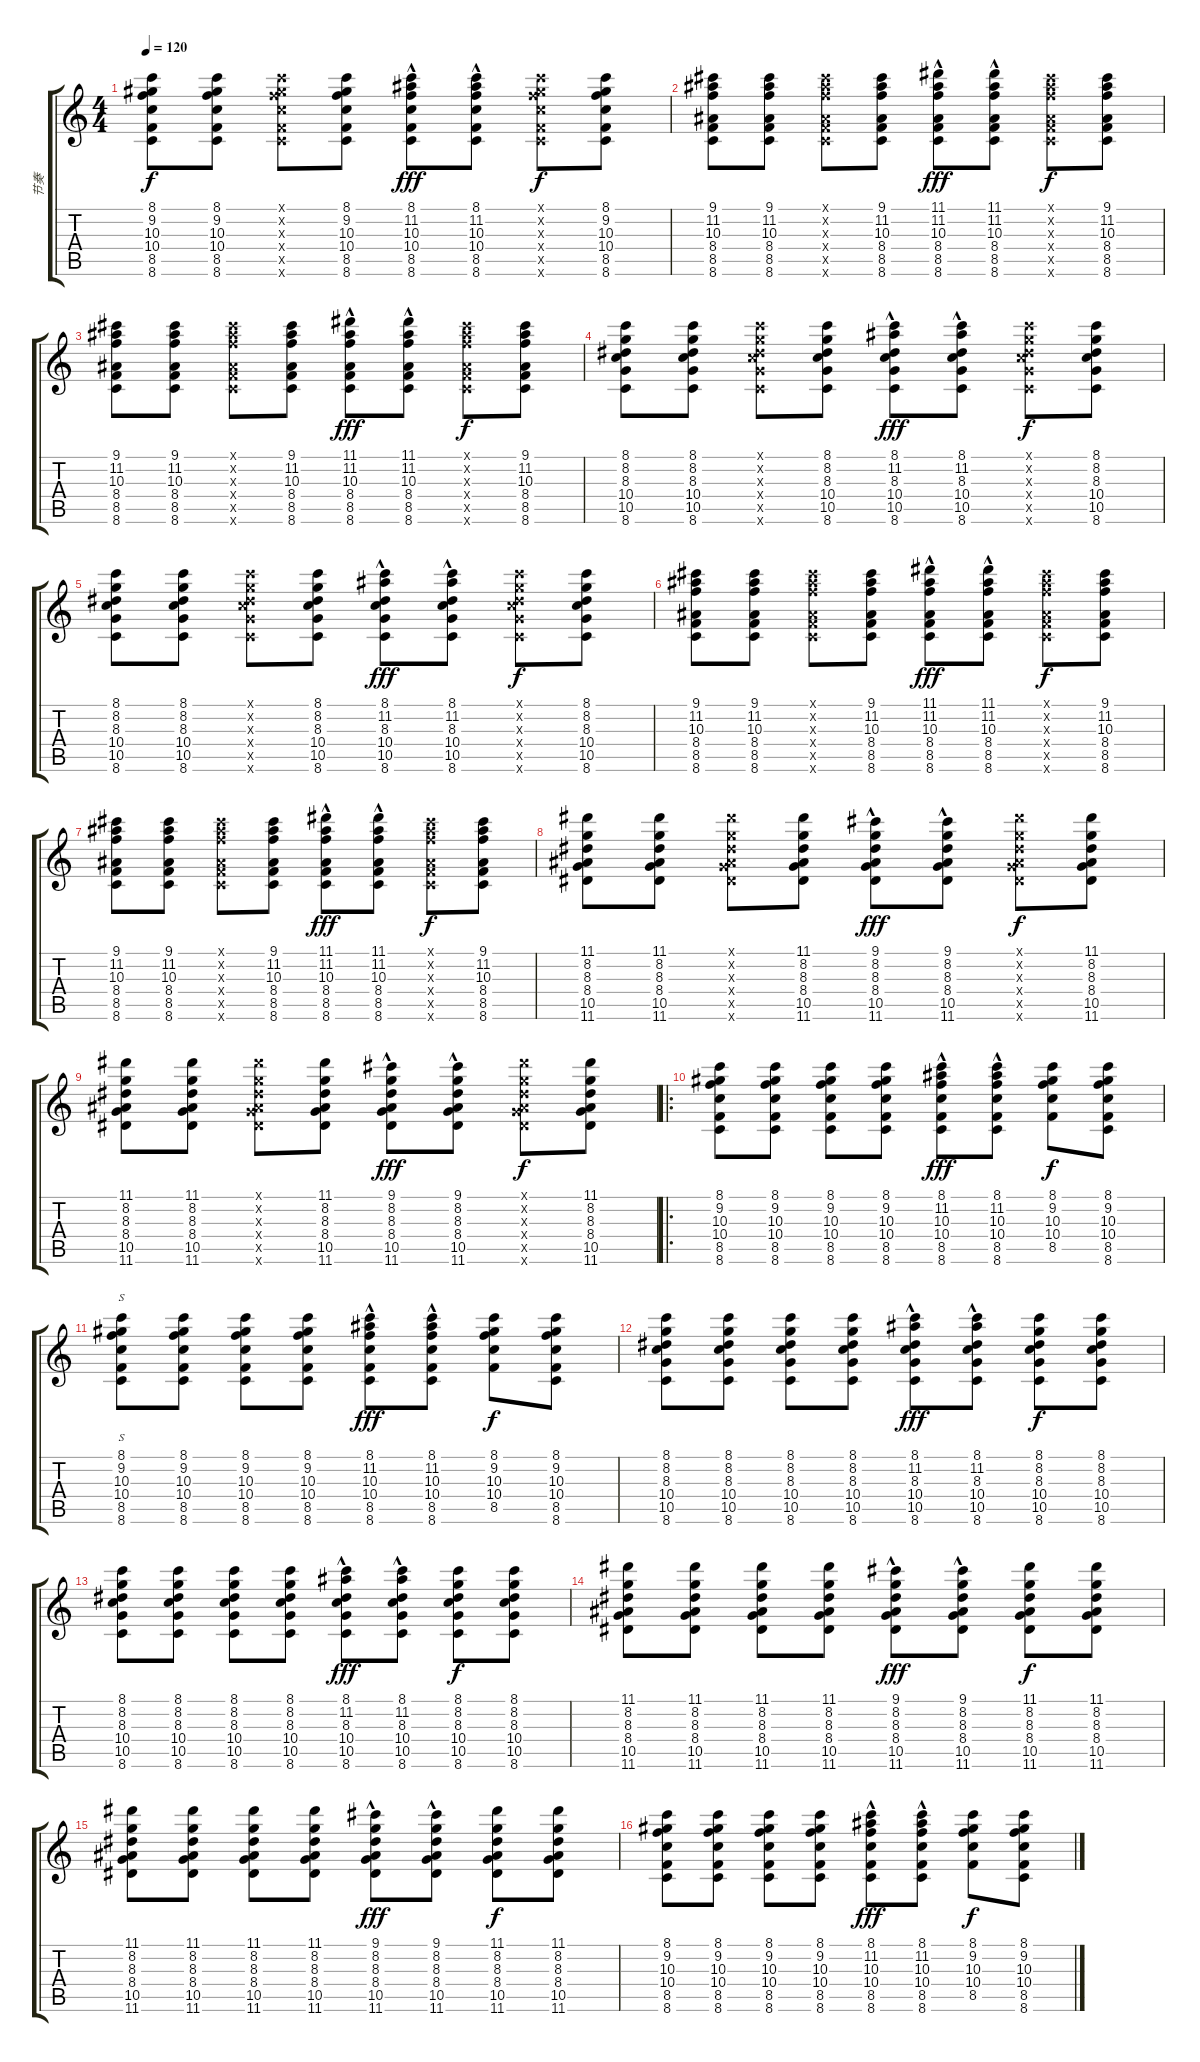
\track ("节奏" "节奏") {instrument electricguitarclean}
\staff {score tabs}
\tuning (E4 B3 G3 D3 A2 E2) {hide}
\ts (4 4)
\tempo 120
\clef g2
\ks c
(8.1 9.2 10.3 10.4 8.5 8.6).8{dy f} (8.1 9.2 10.3 10.4 8.5 8.6).8 (8.1{x} 9.2{x} 10.3{x} 10.4{x} 8.5{x} 8.6{x}).8 (8.1 9.2 10.3 10.4 8.5 8.6).8 (8.1 11.2{hac} 10.3 10.4 8.5 8.6).8{dy fff} (8.1 11.2{hac} 10.3 10.4 8.5 8.6).8 (8.1{x} 9.2{x} 10.3{x} 10.4{x} 8.5{x} 8.6{x}).8{dy f} (8.1 9.2 10.3 10.4 8.5 8.6).8 |
(9.1 11.2 10.3 8.4 8.5 8.6).8 (9.1 11.2 10.3 8.4 8.5 8.6).8 (9.1{x} 11.2{x} 10.3{x} 8.4{x} 8.5{x} 8.6{x}).8 (9.1 11.2 10.3 8.4 8.5 8.6).8 (11.1{hac} 11.2 10.3 8.4 8.5 8.6).8{dy fff} (11.1{hac} 11.2 10.3 8.4 8.5 8.6).8 (9.1{x} 11.2{x} 10.3{x} 8.4{x} 8.5{x} 8.6{x}).8{dy f} (9.1 11.2 10.3 8.4 8.5 8.6).8 |
(9.1 11.2 10.3 8.4 8.5 8.6).8 (9.1 11.2 10.3 8.4 8.5 8.6).8 (9.1{x} 11.2{x} 10.3{x} 8.4{x} 8.5{x} 8.6{x}).8 (9.1 11.2 10.3 8.4 8.5 8.6).8 (11.1{hac} 11.2 10.3 8.4 8.5 8.6).8{dy fff} (11.1{hac} 11.2 10.3 8.4 8.5 8.6).8 (9.1{x} 11.2{x} 10.3{x} 8.4{x} 8.5{x} 8.6{x}).8{dy f} (9.1 11.2 10.3 8.4 8.5 8.6).8 |
(8.1 8.2 8.3 10.4 10.5 8.6).8 (8.1 8.2 8.3 10.4 10.5 8.6).8 (8.1{x} 8.2{x} 8.3{x} 10.4{x} 10.5{x} 8.6{x}).8 (8.1 8.2 8.3 10.4 10.5 8.6).8 (8.1{hac} 11.2{hac} 8.3 10.4 10.5 8.6).8{dy fff} (8.1{hac} 11.2{hac} 8.3 10.4 10.5 8.6).8 (8.1{x} 8.2{x} 8.3{x} 10.4{x} 10.5{x} 8.6{x}).8{dy f} (8.1 8.2 8.3 10.4 10.5 8.6).8 |
(8.1 8.2 8.3 10.4 10.5 8.6).8 (8.1 8.2 8.3 10.4 10.5 8.6).8 (8.1{x} 8.2{x} 8.3{x} 10.4{x} 10.5{x} 8.6{x}).8 (8.1 8.2 8.3 10.4 10.5 8.6).8 (8.1{hac} 11.2{hac} 8.3 10.4 10.5 8.6).8{dy fff} (8.1{hac} 11.2{hac} 8.3 10.4 10.5 8.6).8 (8.1{x} 8.2{x} 8.3{x} 10.4{x} 10.5{x} 8.6{x}).8{dy f} (8.1 8.2 8.3 10.4 10.5 8.6).8 |
(9.1 11.2 10.3 8.4 8.5 8.6).8 (9.1 11.2 10.3 8.4 8.5 8.6).8 (9.1{x} 11.2{x} 10.3{x} 8.4{x} 8.5{x} 8.6{x}).8 (9.1 11.2 10.3 8.4 8.5 8.6).8 (11.1{hac} 11.2 10.3 8.4 8.5 8.6).8{dy fff} (11.1{hac} 11.2 10.3 8.4 8.5 8.6).8 (9.1{x} 11.2{x} 10.3{x} 8.4{x} 8.5{x} 8.6{x}).8{dy f} (9.1 11.2 10.3 8.4 8.5 8.6).8 |
(9.1 11.2 10.3 8.4 8.5 8.6).8 (9.1 11.2 10.3 8.4 8.5 8.6).8 (9.1{x} 11.2{x} 10.3{x} 8.4{x} 8.5{x} 8.6{x}).8 (9.1 11.2 10.3 8.4 8.5 8.6).8 (11.1{hac} 11.2 10.3 8.4 8.5 8.6).8{dy fff} (11.1{hac} 11.2 10.3 8.4 8.5 8.6).8 (9.1{x} 11.2{x} 10.3{x} 8.4{x} 8.5{x} 8.6{x}).8{dy f} (9.1 11.2 10.3 8.4 8.5 8.6).8 |
(11.1 8.2 8.3 8.4 10.5 11.6).8 (11.1 8.2 8.3 8.4 10.5 11.6).8 (11.1{x} 8.2{x} 8.3{x} 8.4{x} 10.5{x} 11.6{x}).8 (11.1 8.2 8.3 8.4 10.5 11.6).8 (9.1{hac} 8.2{hac} 8.3 8.4 10.5 11.6).8{dy fff} (9.1{hac} 8.2{hac} 8.3 8.4 10.5 11.6).8 (11.1{x} 8.2{x} 8.3{x} 8.4{x} 10.5{x} 11.6{x}).8{dy f} (11.1 8.2 8.3 8.4 10.5 11.6).8 |
(11.1 8.2 8.3 8.4 10.5 11.6).8 (11.1 8.2 8.3 8.4 10.5 11.6).8 (11.1{x} 8.2{x} 8.3{x} 8.4{x} 10.5{x} 11.6{x}).8 (11.1 8.2 8.3 8.4 10.5 11.6).8 (9.1{hac} 8.2{hac} 8.3 8.4 10.5 11.6).8{dy fff} (9.1{hac} 8.2{hac} 8.3 8.4 10.5 11.6).8 (11.1{x} 8.2{x} 8.3{x} 8.4{x} 10.5{x} 11.6{x}).8{dy f} (11.1 8.2 8.3 8.4 10.5 11.6).8 |
\ro
(8.1 9.2 10.3 10.4 8.5 8.6).8 (8.1 9.2 10.3 10.4 8.5 8.6).8 (8.1 9.2 10.3 10.4 8.5 8.6).8 (8.1 9.2 10.3 10.4 8.5 8.6).8 (8.1 11.2{hac} 10.3 10.4 8.5 8.6).8{dy fff} (8.1 11.2{hac} 10.3 10.4 8.5 8.6).8 (8.1 9.2 10.3 10.4 8.5).8{dy f} (8.1 9.2 10.3 10.4 8.5 8.6).8 |
(8.1 9.2 10.3 10.4 8.5 8.6).8{s} (8.1 9.2 10.3 10.4 8.5 8.6).8 (8.1 9.2 10.3 10.4 8.5 8.6).8 (8.1 9.2 10.3 10.4 8.5 8.6).8 (8.1 11.2{hac} 10.3 10.4 8.5 8.6).8{dy fff} (8.1 11.2{hac} 10.3 10.4 8.5 8.6).8 (8.1 9.2 10.3 10.4 8.5).8{dy f} (8.1 9.2 10.3 10.4 8.5 8.6).8 |
(8.1 8.2 8.3 10.4 10.5 8.6).8 (8.1 8.2 8.3 10.4 10.5 8.6).8 (8.1 8.2 8.3 10.4 10.5 8.6).8 (8.1 8.2 8.3 10.4 10.5 8.6).8 (8.1{hac} 11.2{hac} 8.3 10.4 10.5 8.6).8{dy fff} (8.1{hac} 11.2{hac} 8.3 10.4 10.5 8.6).8 (8.1 8.2 8.3 10.4 10.5 8.6).8{dy f} (8.1 8.2 8.3 10.4 10.5 8.6).8 |
(8.1 8.2 8.3 10.4 10.5 8.6).8 (8.1 8.2 8.3 10.4 10.5 8.6).8 (8.1 8.2 8.3 10.4 10.5 8.6).8 (8.1 8.2 8.3 10.4 10.5 8.6).8 (8.1{hac} 11.2{hac} 8.3 10.4 10.5 8.6).8{dy fff} (8.1{hac} 11.2{hac} 8.3 10.4 10.5 8.6).8 (8.1 8.2 8.3 10.4 10.5 8.6).8{dy f} (8.1 8.2 8.3 10.4 10.5 8.6).8 |
(11.1 8.2 8.3 8.4 10.5 11.6).8 (11.1 8.2 8.3 8.4 10.5 11.6).8 (11.1 8.2 8.3 8.4 10.5 11.6).8 (11.1 8.2 8.3 8.4 10.5 11.6).8 (9.1{hac} 8.2{hac} 8.3 8.4 10.5 11.6).8{dy fff} (9.1{hac} 8.2{hac} 8.3 8.4 10.5 11.6).8 (11.1 8.2 8.3 8.4 10.5 11.6).8{dy f} (11.1 8.2 8.3 8.4 10.5 11.6).8 |
(11.1 8.2 8.3 8.4 10.5 11.6).8 (11.1 8.2 8.3 8.4 10.5 11.6).8 (11.1 8.2 8.3 8.4 10.5 11.6).8 (11.1 8.2 8.3 8.4 10.5 11.6).8 (9.1{hac} 8.2{hac} 8.3 8.4 10.5 11.6).8{dy fff} (9.1{hac} 8.2{hac} 8.3 8.4 10.5 11.6).8 (11.1 8.2 8.3 8.4 10.5 11.6).8{dy f} (11.1 8.2 8.3 8.4 10.5 11.6).8 |
(8.1 9.2 10.3 10.4 8.5 8.6).8 (8.1 9.2 10.3 10.4 8.5 8.6).8 (8.1 9.2 10.3 10.4 8.5 8.6).8 (8.1 9.2 10.3 10.4 8.5 8.6).8 (8.1 11.2{hac} 10.3 10.4 8.5 8.6).8{dy fff} (8.1 11.2{hac} 10.3 10.4 8.5 8.6).8 (8.1 9.2 10.3 10.4 8.5).8{dy f} (8.1 9.2 10.3 10.4 8.5 8.6).8
